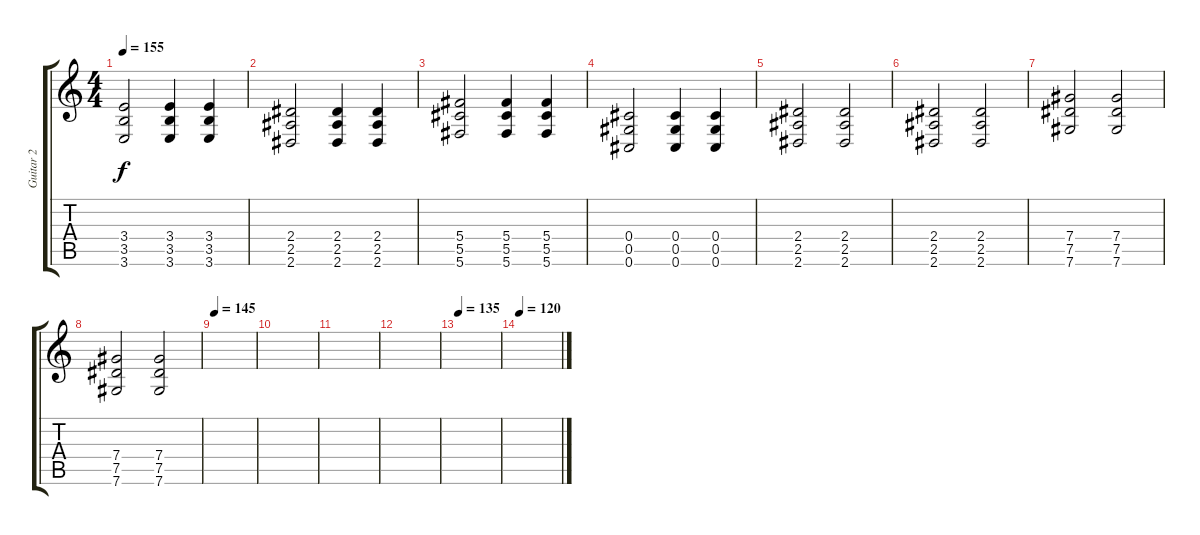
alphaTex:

\track ("Guitar 2" "Guitar 2") {instrument acousticguitarsteel}
\staff {score tabs}
\tuning (Eb4 Bb3 Gb3 Db3 Ab2 Db2) {hide}
\ts (4 4)
\tempo 155
\clef g2
\ks c
(3.4 3.5 3.6).2{dy f} (3.4 3.5 3.6).4 (3.4 3.5 3.6).4 |
(2.4 2.5 2.6).2 (2.4 2.5 2.6).4 (2.4 2.5 2.6).4 |
(5.4 5.5 5.6).2 (5.4 5.5 5.6).4 (5.4 5.5 5.6).4 |
(0.4 0.5 0.6).2 (0.4 0.5 0.6).4 (0.4 0.5 0.6).4 |
(2.4 2.5 2.6).2 (2.4 2.5 2.6).2 |
(2.4 2.5 2.6).2 (2.4 2.5 2.6).2 |
(7.4 7.5 7.6).2 (7.4 7.5 7.6).2 |
(7.4 7.5 7.6).2 (7.4 7.5 7.6).2 |
\tempo 145
|
|
|
|
\tempo 135
|
\tempo 120
